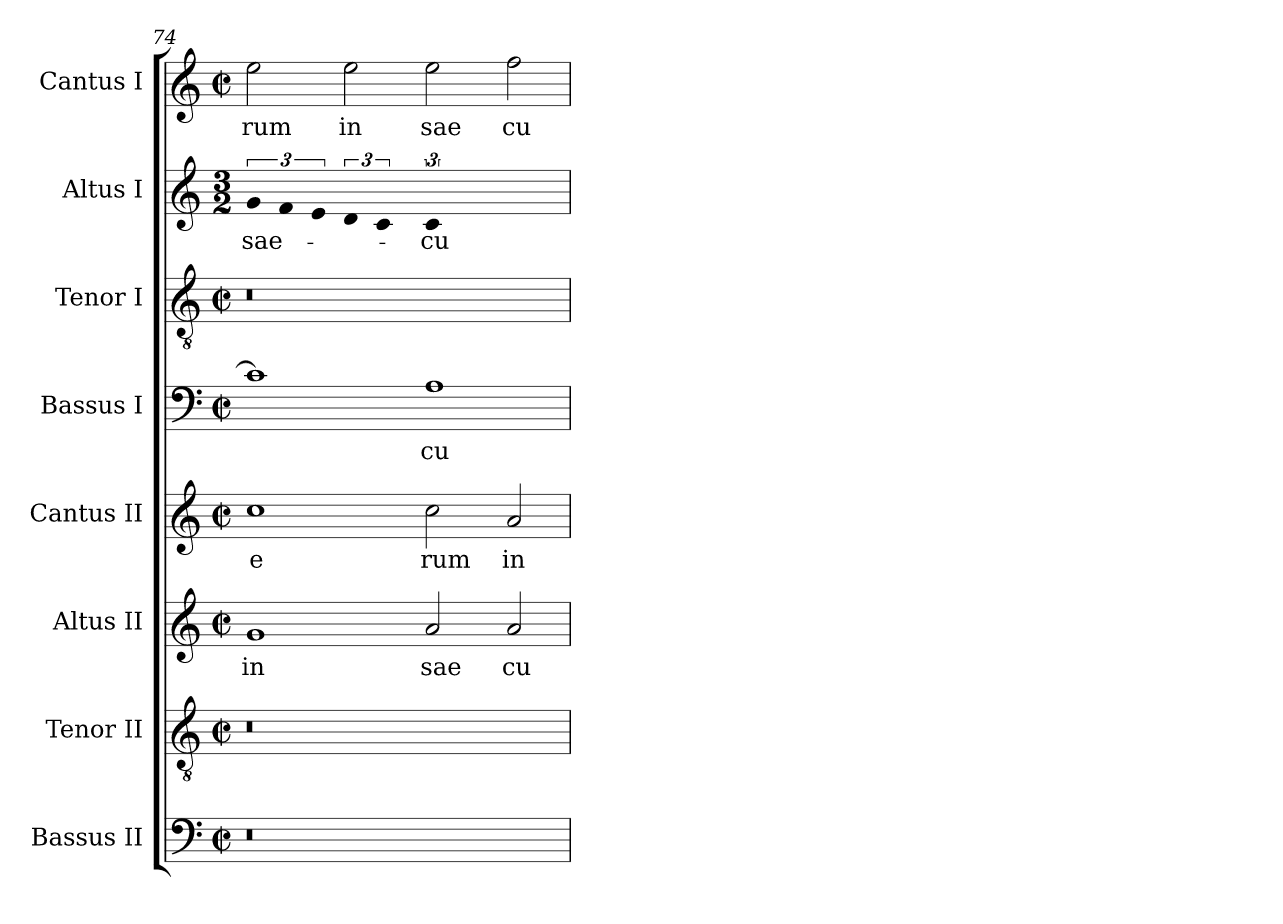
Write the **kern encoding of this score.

**kern	**kern	**kern	**text	**kern	**text	**kern	**text	**kern	**kern	**text	**kern	**text
*part8	*part7	*part6	*part6	*part5	*part5	*part4	*part4	*part3	*part2	*part2	*part1	*part1
*staff8	*staff7	*staff6	*staff6	*staff5	*staff5	*staff4	*staff4	*staff3	*staff2	*staff2	*staff1	*staff1
*I"Bassus II	*I"Tenor II	*I"Altus II	*	*I"Cantus II	*	*I"Bassus I	*	*I"Tenor I	*I"Altus I	*	*I"Cantus I	*
*clefF4	*clefGv2	*clefG2	*	*clefG2	*	*clefF4	*	*clefGv2	*clefG2	*	*clefG2	*
*M2/2	*M2/2	*M2/2	*	*M2/2	*	*M2/2	*	*M2/2	*M3/2	*	*M2/2	*
*met(c|)	*met(c|)	*met(c|)	*	*met(c|)	*	*met(c|)	*	*met(c|)	*	*	*met(c|)	*
=74	=74	=74	=74	=74	=74	=74	=74	=74	=74	=74	=74	=74
!	!	!	!LO:LY:b:cj	!	!LO:LY:b:cj	!	!	!	!LO:N:vis=4	!LO:LY:b	!	!LO:LY:b:cj
0r	0r	1g	in	1cc	e	1c]	.	0r	6g/	sae-	2ee\	rum
!	!	!	!	!	!	!	!	!	!LO:N:vis=4	!	!	!
.	.	.	.	.	.	.	.	.	6f/	.	.	.
!	!	!	!	!	!	!	!	!	!LO:N:vis=4	!	!	!
.	.	.	.	.	.	.	.	.	6e/	.	.	.
!	!	!	!	!	!	!	!	!	!LO:N:vis=4	!	!	!LO:LY:b:cj
.	.	.	.	.	.	.	.	.	6d/	.	2ee\	in
!	!	!	!	!	!	!	!	!	!LO:N:vis=2	!	!	!
.	.	.	.	.	.	.	.	.	3c/	.	.	.
!	!	!	!LO:LY:b:cj	!	!LO:LY:b:cj	!	!LO:LY:b:cj	!	!LO:N:vis=2	!LO:LY:b:cj	!	!LO:LY:b:cj
.	.	2a/	sae	2cc\	rum	1A	cu	.	3c/	-cu-	2ee\	sae
.	.	.	.	.	.	.	.	.	3%2ryy	.	.	.
!	!	!	!LO:LY:b:cj	!	!LO:LY:b:cj	!	!	!	!	!	!	!LO:LY:b:cj
.	.	2a/	cu	2a/	in	.	.	.	.	.	2ff\	cu
=	=	=	=	=	=	=	=	=	=	=	=	=
*-	*-	*-	*-	*-	*-	*-	*-	*-	*-	*-	*-	*-
